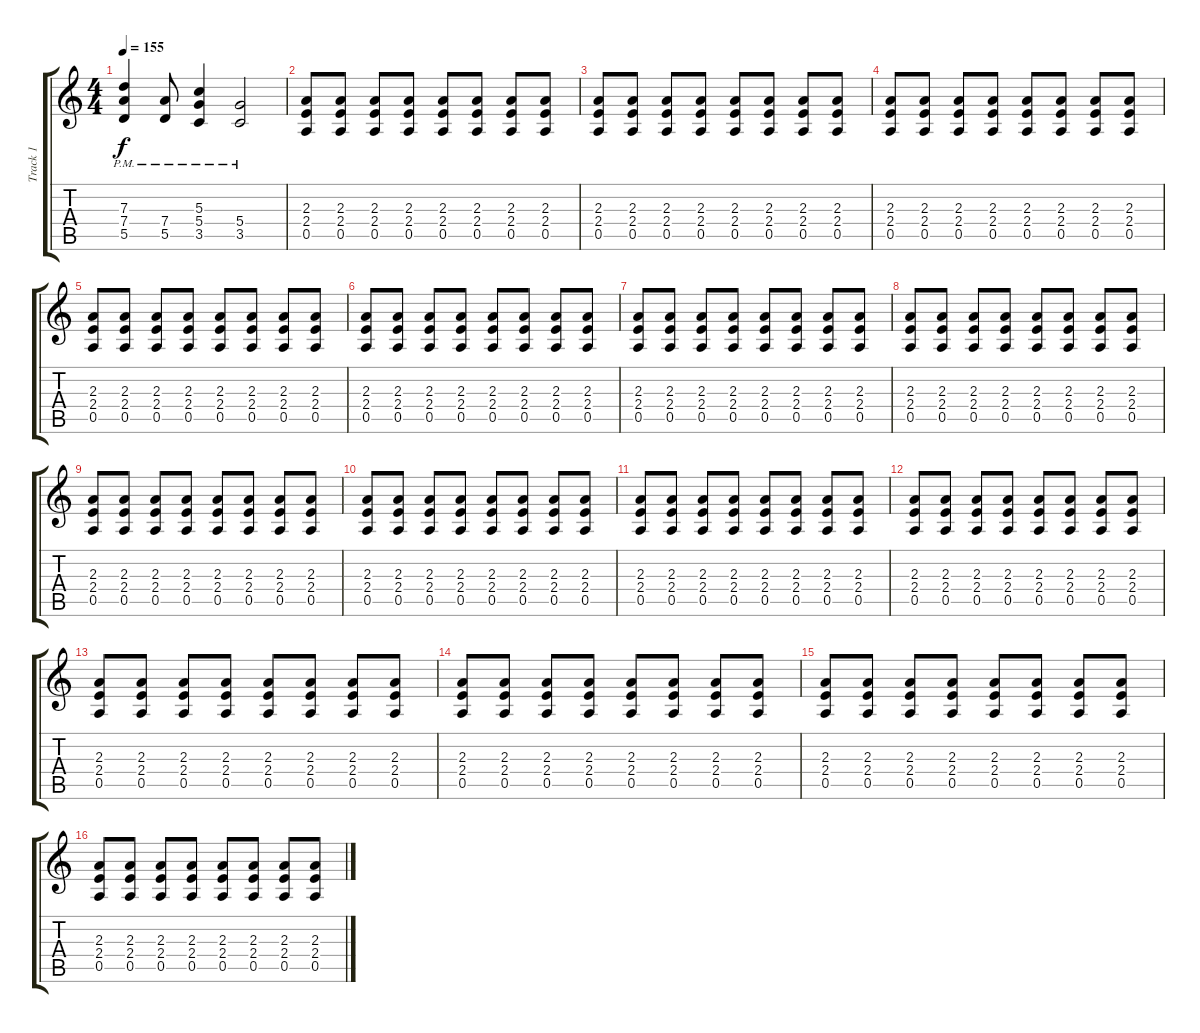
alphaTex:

\track ("Track 1" "Track 1") {instrument overdrivenguitar}
\staff {score tabs}
\tuning (E4 B3 G3 D3 A2 E2) {hide}
\ts (4 4)
\tempo 155
\clef g2
\ks c
(7.3 7.4{pm} 5.5{pm}).4{dy f} (7.4{pm} 5.5{pm}).8 (5.3 5.4{pm} 3.5{pm}).4 (5.4{pm} 3.5{pm}).2 |
(2.3 2.4 0.5).8 (2.3 2.4 0.5).8 (2.3 2.4 0.5).8 (2.3 2.4 0.5).8 (2.3 2.4 0.5).8 (2.3 2.4 0.5).8 (2.3 2.4 0.5).8 (2.3 2.4 0.5).8 |
(2.3 2.4 0.5).8 (2.3 2.4 0.5).8 (2.3 2.4 0.5).8 (2.3 2.4 0.5).8 (2.3 2.4 0.5).8 (2.3 2.4 0.5).8 (2.3 2.4 0.5).8 (2.3 2.4 0.5).8 |
(2.3 2.4 0.5).8 (2.3 2.4 0.5).8 (2.3 2.4 0.5).8 (2.3 2.4 0.5).8 (2.3 2.4 0.5).8 (2.3 2.4 0.5).8 (2.3 2.4 0.5).8 (2.3 2.4 0.5).8 |
(2.3 2.4 0.5).8 (2.3 2.4 0.5).8 (2.3 2.4 0.5).8 (2.3 2.4 0.5).8 (2.3 2.4 0.5).8 (2.3 2.4 0.5).8 (2.3 2.4 0.5).8 (2.3 2.4 0.5).8 |
(2.3 2.4 0.5).8 (2.3 2.4 0.5).8 (2.3 2.4 0.5).8 (2.3 2.4 0.5).8 (2.3 2.4 0.5).8 (2.3 2.4 0.5).8 (2.3 2.4 0.5).8 (2.3 2.4 0.5).8 |
(2.3 2.4 0.5).8 (2.3 2.4 0.5).8 (2.3 2.4 0.5).8 (2.3 2.4 0.5).8 (2.3 2.4 0.5).8 (2.3 2.4 0.5).8 (2.3 2.4 0.5).8 (2.3 2.4 0.5).8 |
(2.3 2.4 0.5).8 (2.3 2.4 0.5).8 (2.3 2.4 0.5).8 (2.3 2.4 0.5).8 (2.3 2.4 0.5).8 (2.3 2.4 0.5).8 (2.3 2.4 0.5).8 (2.3 2.4 0.5).8 |
(2.3 2.4 0.5).8 (2.3 2.4 0.5).8 (2.3 2.4 0.5).8 (2.3 2.4 0.5).8 (2.3 2.4 0.5).8 (2.3 2.4 0.5).8 (2.3 2.4 0.5).8 (2.3 2.4 0.5).8 |
(2.3 2.4 0.5).8 (2.3 2.4 0.5).8 (2.3 2.4 0.5).8 (2.3 2.4 0.5).8 (2.3 2.4 0.5).8 (2.3 2.4 0.5).8 (2.3 2.4 0.5).8 (2.3 2.4 0.5).8 |
(2.3 2.4 0.5).8 (2.3 2.4 0.5).8 (2.3 2.4 0.5).8 (2.3 2.4 0.5).8 (2.3 2.4 0.5).8 (2.3 2.4 0.5).8 (2.3 2.4 0.5).8 (2.3 2.4 0.5).8 |
(2.3 2.4 0.5).8 (2.3 2.4 0.5).8 (2.3 2.4 0.5).8 (2.3 2.4 0.5).8 (2.3 2.4 0.5).8 (2.3 2.4 0.5).8 (2.3 2.4 0.5).8 (2.3 2.4 0.5).8 |
(2.3 2.4 0.5).8 (2.3 2.4 0.5).8 (2.3 2.4 0.5).8 (2.3 2.4 0.5).8 (2.3 2.4 0.5).8 (2.3 2.4 0.5).8 (2.3 2.4 0.5).8 (2.3 2.4 0.5).8 |
(2.3 2.4 0.5).8 (2.3 2.4 0.5).8 (2.3 2.4 0.5).8 (2.3 2.4 0.5).8 (2.3 2.4 0.5).8 (2.3 2.4 0.5).8 (2.3 2.4 0.5).8 (2.3 2.4 0.5).8 |
(2.3 2.4 0.5).8 (2.3 2.4 0.5).8 (2.3 2.4 0.5).8 (2.3 2.4 0.5).8 (2.3 2.4 0.5).8 (2.3 2.4 0.5).8 (2.3 2.4 0.5).8 (2.3 2.4 0.5).8 |
(2.3 2.4 0.5).8 (2.3 2.4 0.5).8 (2.3 2.4 0.5).8 (2.3 2.4 0.5).8 (2.3 2.4 0.5).8 (2.3 2.4 0.5).8 (2.3 2.4 0.5).8 (2.3 2.4 0.5).8
